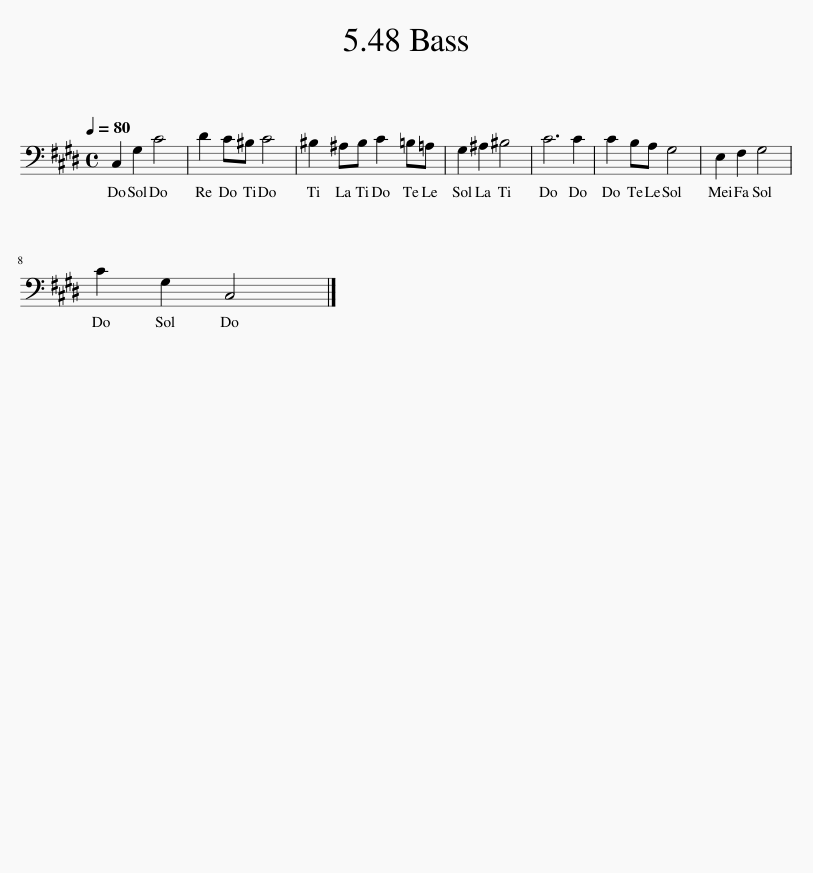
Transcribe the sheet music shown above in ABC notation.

X:1
L:1/8
Q:1/4=80
M:4/4
I:linebreak $
K:E
V:1 bass
V:1
 C,2 G,2 C4 | D2 C^B, C4 | ^B,2 ^A,B, C2 =B,=A, | G,2 ^A,2 ^B,4 | C6 C2 | %5
 C2 B,A, G,4 | E,2 F,2 G,4 |$ C2 G,2 C,4 |] %8
